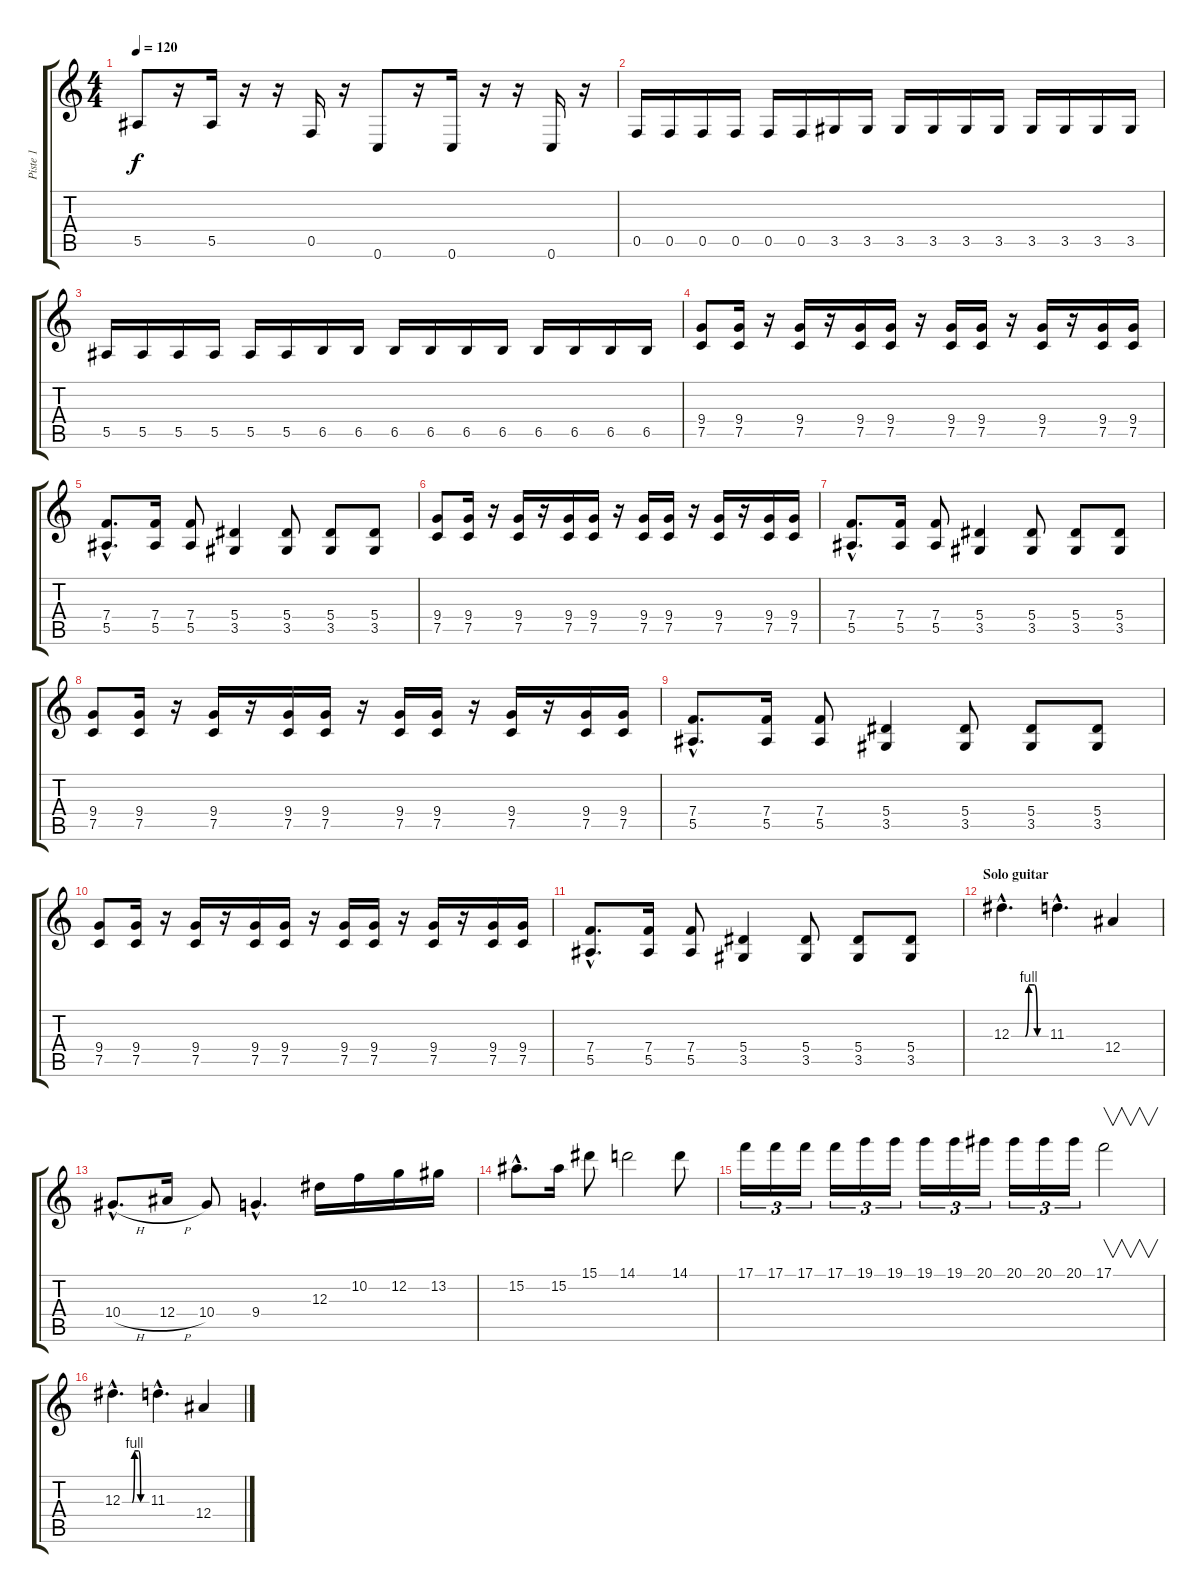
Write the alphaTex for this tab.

\track ("Piste 1" "Piste 1") {instrument overdrivenguitar}
\staff {score tabs}
\tuning (C4 G3 Eb3 Bb2 F2 C2) {hide}
\ts (4 4)
\tempo 120
\clef g2
\ks c
5.5.8{dy f} r.16 5.5.16 r.16 r.16 0.5.16 r.16 0.6.8 r.16 0.6.16 r.16 r.16 0.6.16 r.16 |
0.5.16 0.5.16 0.5.16 0.5.16 0.5.16 0.5.16 3.5.16 3.5.16 3.5.16 3.5.16 3.5.16 3.5.16 3.5.16 3.5.16 3.5.16 3.5.16 |
5.5.16 5.5.16 5.5.16 5.5.16 5.5.16 5.5.16 6.5.16 6.5.16 6.5.16 6.5.16 6.5.16 6.5.16 6.5.16 6.5.16 6.5.16 6.5.16 |
(9.4 7.5).8 (9.4 7.5).16 r.16 (9.4 7.5).16 r.16 (9.4 7.5).16 (9.4 7.5).16 r.16 (9.4 7.5).16 (9.4 7.5).16 r.16 (9.4 7.5).16 r.16 (9.4 7.5).16 (9.4 7.5).16 |
(7.4{hac} 5.5{hac}).8{d} (7.4 5.5).16 (7.4 5.5).8 (5.4 3.5).4 (5.4 3.5).8 (5.4 3.5).8 (5.4 3.5).8 |
(9.4 7.5).8 (9.4 7.5).16 r.16 (9.4 7.5).16 r.16 (9.4 7.5).16 (9.4 7.5).16 r.16 (9.4 7.5).16 (9.4 7.5).16 r.16 (9.4 7.5).16 r.16 (9.4 7.5).16 (9.4 7.5).16 |
(7.4{hac} 5.5{hac}).8{d} (7.4 5.5).16 (7.4 5.5).8 (5.4 3.5).4 (5.4 3.5).8 (5.4 3.5).8 (5.4 3.5).8 |
(9.4 7.5).8 (9.4 7.5).16 r.16 (9.4 7.5).16 r.16 (9.4 7.5).16 (9.4 7.5).16 r.16 (9.4 7.5).16 (9.4 7.5).16 r.16 (9.4 7.5).16 r.16 (9.4 7.5).16 (9.4 7.5).16 |
(7.4{hac} 5.5{hac}).8{d} (7.4 5.5).16 (7.4 5.5).8 (5.4 3.5).4 (5.4 3.5).8 (5.4 3.5).8 (5.4 3.5).8 |
(9.4 7.5).8 (9.4 7.5).16 r.16 (9.4 7.5).16 r.16 (9.4 7.5).16 (9.4 7.5).16 r.16 (9.4 7.5).16 (9.4 7.5).16 r.16 (9.4 7.5).16 r.16 (9.4 7.5).16 (9.4 7.5).16 |
(7.4{hac} 5.5{hac}).8{d} (7.4 5.5).16 (7.4 5.5).8 (5.4 3.5).4 (5.4 3.5).8 (5.4 3.5).8 (5.4 3.5).8 |
\section ("" "Solo guitar")
12.3{be (custom 0 0 15 0 24 0 30 4 40 4 45 0 60 0) hac}.4{d} 11.3{hac}.4{d} 12.4.4 |
10.4{h hac}.8{d} 12.4{h}.16 10.4.8 9.4{hac}.4{d} 12.3.16 10.2.16 12.2.16 13.2.16 |
15.2{hac}.8{d} 15.2.16 15.1.8 14.1.2 14.1.8 |
17.1.16{tu (3 2)} 17.1.16{tu (3 2)} 17.1.16{tu (3 2)} 17.1.16{tu (3 2)} 19.1.16{tu (3 2)} 19.1.16{tu (3 2)} 19.1.16{tu (3 2)} 19.1.16{tu (3 2)} 20.1.16{tu (3 2)} 20.1.16{tu (3 2)} 20.1.16{tu (3 2)} 20.1.16{tu (3 2)} 17.1.2{v} |
12.3{be (custom 0 0 15 0 24 0 30 4 40 4 45 0 60 0) hac}.4{d} 11.3{hac}.4{d} 12.4.4
